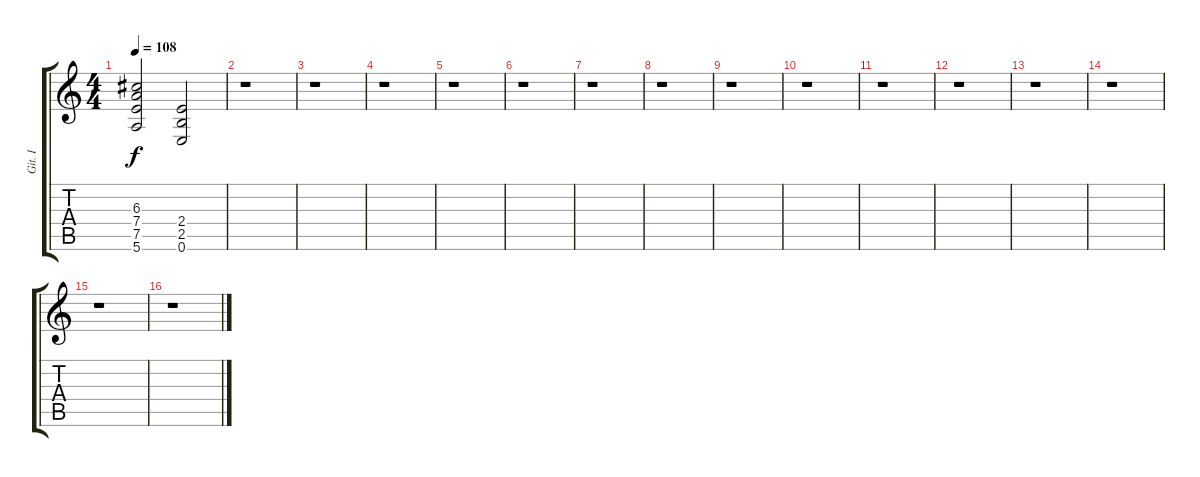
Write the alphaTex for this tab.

\track ("Git. I" "Git. I") {instrument overdrivenguitar}
\staff {score tabs}
\tuning (E4 B3 G3 D3 A2 E2) {hide}
\ts (4 4)
\tempo 108
\clef g2
\ks c
(6.3 7.4 7.5 5.6).2{dy f} (2.4 2.5 0.6).2 |
r.1 |
r.1 |
r.1 |
r.1 |
r.1 |
r.1 |
r.1 |
r.1 |
r.1 |
r.1 |
r.1 |
r.1 |
r.1 |
r.1 |
r.1
